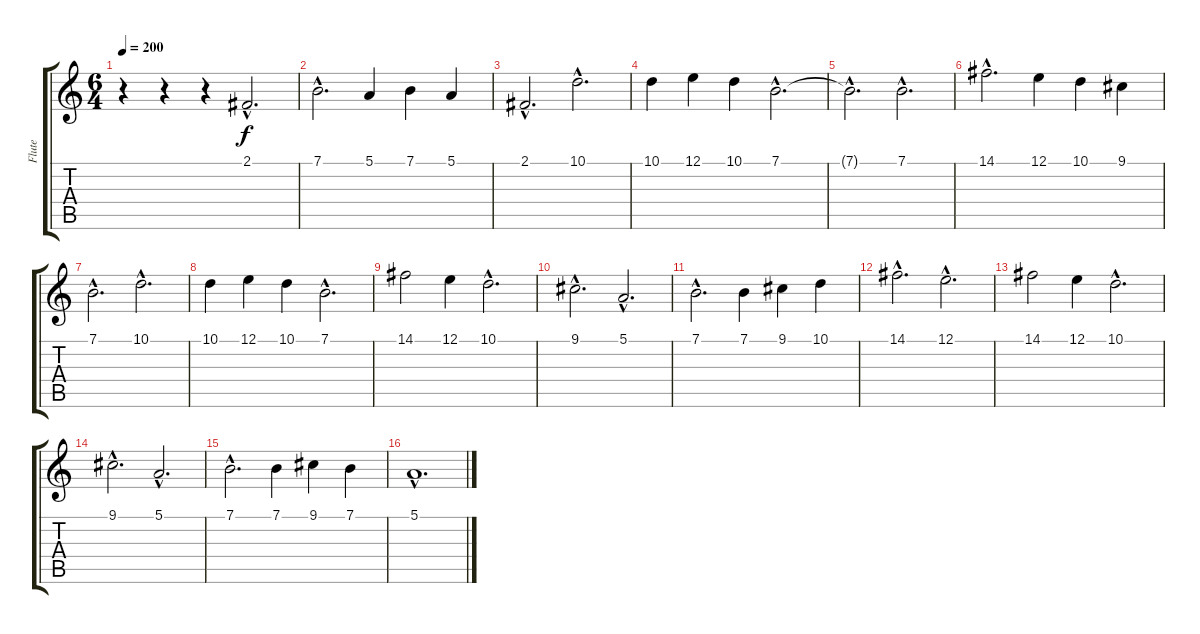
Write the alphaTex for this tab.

\track ("Flute" "Flute") {instrument piccolo}
\staff {score tabs}
\tuning (E4 B3 G3 D3 A2 E2) {hide}
\ts (6 4)
\tempo 200
\clef g2
\ks c
r.4{dy f instrument piccolo} r.4 r.4 2.1{hac}.2{d} |
7.1{hac}.2{d} 5.1.4 7.1.4 5.1.4 |
2.1{hac}.2{d} 10.1{hac}.2{d} |
10.1.4 12.1.4 10.1.4 7.1{hac}.2{d} |
7.1{hac t}.2{d} 7.1{hac}.2{d} |
14.1{hac}.2{d} 12.1.4 10.1.4 9.1.4 |
7.1{hac}.2{d} 10.1{hac}.2{d} |
10.1.4 12.1.4 10.1.4 7.1{hac}.2{d} |
14.1.2 12.1.4 10.1{hac}.2{d} |
9.1{hac}.2{d} 5.1{hac}.2{d} |
7.1{hac}.2{d} 7.1.4 9.1.4 10.1.4 |
14.1{hac}.2{d} 12.1{hac}.2{d} |
14.1.2 12.1.4 10.1{hac}.2{d} |
9.1{hac}.2{d} 5.1{hac}.2{d} |
7.1{hac}.2{d} 7.1.4 9.1.4 7.1.4 |
5.1{hac}.1{d}
